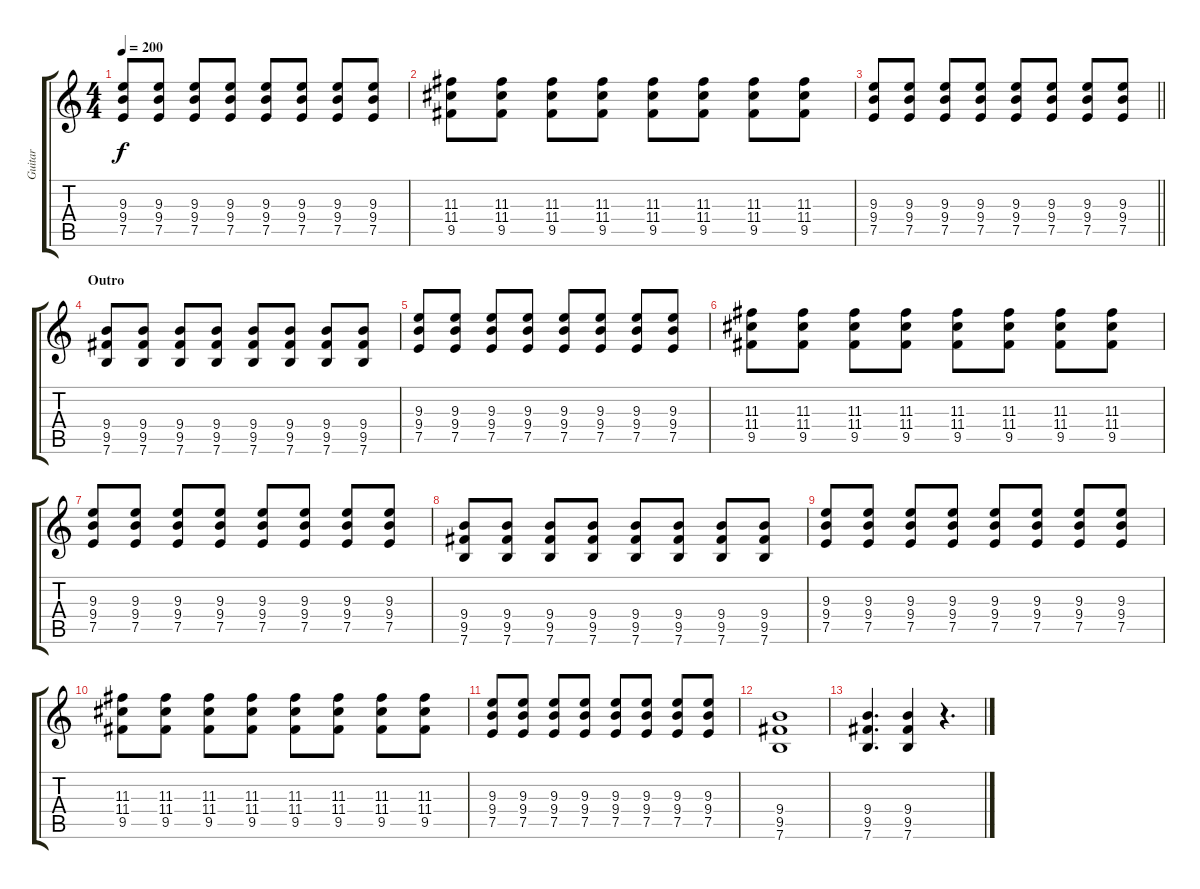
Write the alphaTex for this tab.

\track ("Guitar" "Guitar") {instrument distortionguitar}
\staff {score tabs}
\tuning (E4 B3 G3 D3 A2 E2) {hide}
\ts (4 4)
\tempo 200
\clef g2
\ks c
(9.3 9.4 7.5).8{dy f} (9.3 9.4 7.5).8 (9.3 9.4 7.5).8 (9.3 9.4 7.5).8 (9.3 9.4 7.5).8 (9.3 9.4 7.5).8 (9.3 9.4 7.5).8 (9.3 9.4 7.5).8 |
(11.3 11.4 9.5).8 (11.3 11.4 9.5).8 (11.3 11.4 9.5).8 (11.3 11.4 9.5).8 (11.3 11.4 9.5).8 (11.3 11.4 9.5).8 (11.3 11.4 9.5).8 (11.3 11.4 9.5).8 |
\barLineRight lightlight
(9.3 9.4 7.5).8 (9.3 9.4 7.5).8 (9.3 9.4 7.5).8 (9.3 9.4 7.5).8 (9.3 9.4 7.5).8 (9.3 9.4 7.5).8 (9.3 9.4 7.5).8 (9.3 9.4 7.5).8 |
\section ("" "Outro")
(9.4 9.5 7.6).8 (9.4 9.5 7.6).8 (9.4 9.5 7.6).8 (9.4 9.5 7.6).8 (9.4 9.5 7.6).8 (9.4 9.5 7.6).8 (9.4 9.5 7.6).8 (9.4 9.5 7.6).8 |
(9.3 9.4 7.5).8 (9.3 9.4 7.5).8 (9.3 9.4 7.5).8 (9.3 9.4 7.5).8 (9.3 9.4 7.5).8 (9.3 9.4 7.5).8 (9.3 9.4 7.5).8 (9.3 9.4 7.5).8 |
(11.3 11.4 9.5).8 (11.3 11.4 9.5).8 (11.3 11.4 9.5).8 (11.3 11.4 9.5).8 (11.3 11.4 9.5).8 (11.3 11.4 9.5).8 (11.3 11.4 9.5).8 (11.3 11.4 9.5).8 |
(9.3 9.4 7.5).8 (9.3 9.4 7.5).8 (9.3 9.4 7.5).8 (9.3 9.4 7.5).8 (9.3 9.4 7.5).8 (9.3 9.4 7.5).8 (9.3 9.4 7.5).8 (9.3 9.4 7.5).8 |
(9.4 9.5 7.6).8 (9.4 9.5 7.6).8 (9.4 9.5 7.6).8 (9.4 9.5 7.6).8 (9.4 9.5 7.6).8 (9.4 9.5 7.6).8 (9.4 9.5 7.6).8 (9.4 9.5 7.6).8 |
(9.3 9.4 7.5).8 (9.3 9.4 7.5).8 (9.3 9.4 7.5).8 (9.3 9.4 7.5).8 (9.3 9.4 7.5).8 (9.3 9.4 7.5).8 (9.3 9.4 7.5).8 (9.3 9.4 7.5).8 |
(11.3 11.4 9.5).8 (11.3 11.4 9.5).8 (11.3 11.4 9.5).8 (11.3 11.4 9.5).8 (11.3 11.4 9.5).8 (11.3 11.4 9.5).8 (11.3 11.4 9.5).8 (11.3 11.4 9.5).8 |
(9.3 9.4 7.5).8 (9.3 9.4 7.5).8 (9.3 9.4 7.5).8 (9.3 9.4 7.5).8 (9.3 9.4 7.5).8 (9.3 9.4 7.5).8 (9.3 9.4 7.5).8 (9.3 9.4 7.5).8 |
(9.4 9.5 7.6).1 |
(9.4 9.5 7.6).4{d} (9.4 9.5 7.6).4 r.4{d}
